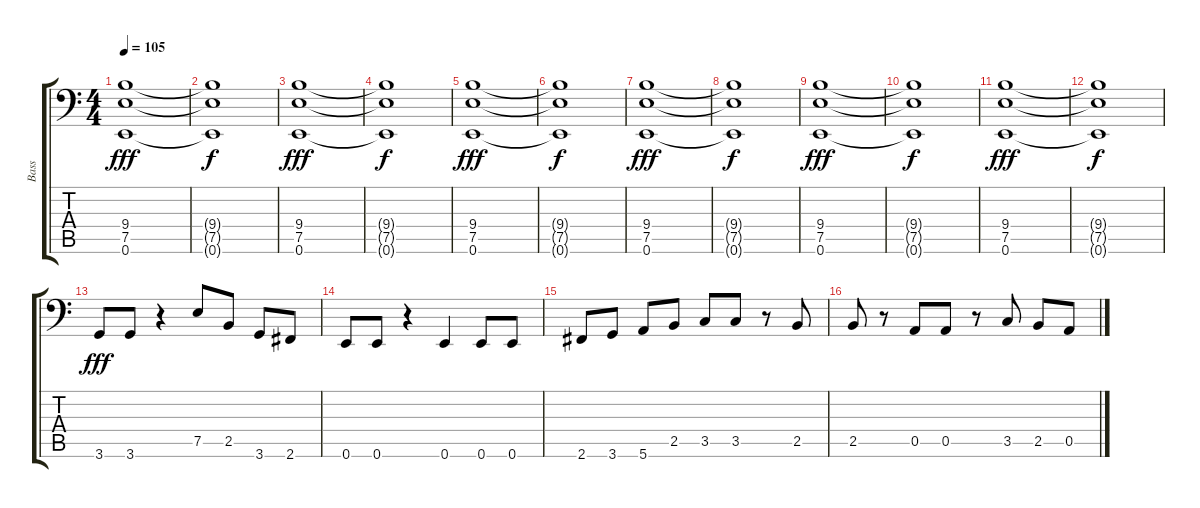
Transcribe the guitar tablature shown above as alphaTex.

\track ("Bass" "Bass") {instrument electricbassfinger}
\staff {score tabs}
\tuning (E3 B2 G2 D2 A1 E1) {hide}
\ts (4 4)
\tempo 105
\clef f4
\ks c
(9.4 7.5 0.6).1{dy fff instrument electricbassfinger} |
(9.4{t} 7.5{t} 0.6{t}).1{dy f} |
(9.4 7.5 0.6).1{dy fff} |
(9.4{t} 7.5{t} 0.6{t}).1{dy f} |
(9.4 7.5 0.6).1{dy fff} |
(9.4{t} 7.5{t} 0.6{t}).1{dy f} |
(9.4 7.5 0.6).1{dy fff} |
(9.4{t} 7.5{t} 0.6{t}).1{dy f} |
(9.4 7.5 0.6).1{dy fff} |
(9.4{t} 7.5{t} 0.6{t}).1{dy f} |
(9.4 7.5 0.6).1{dy fff} |
(9.4{t} 7.5{t} 0.6{t}).1{dy f} |
3.6.8{dy fff} 3.6.8 r.4 7.5.8 2.5.8 3.6.8 2.6.8 |
0.6.8 0.6.8 r.4 0.6.4 0.6.8 0.6.8 |
2.6.8 3.6.8 5.6.8 2.5.8 3.5.8 3.5.8 r.8 2.5.8 |
2.5.8 r.8 0.5.8 0.5.8 r.8 3.5.8 2.5.8 0.5.8
